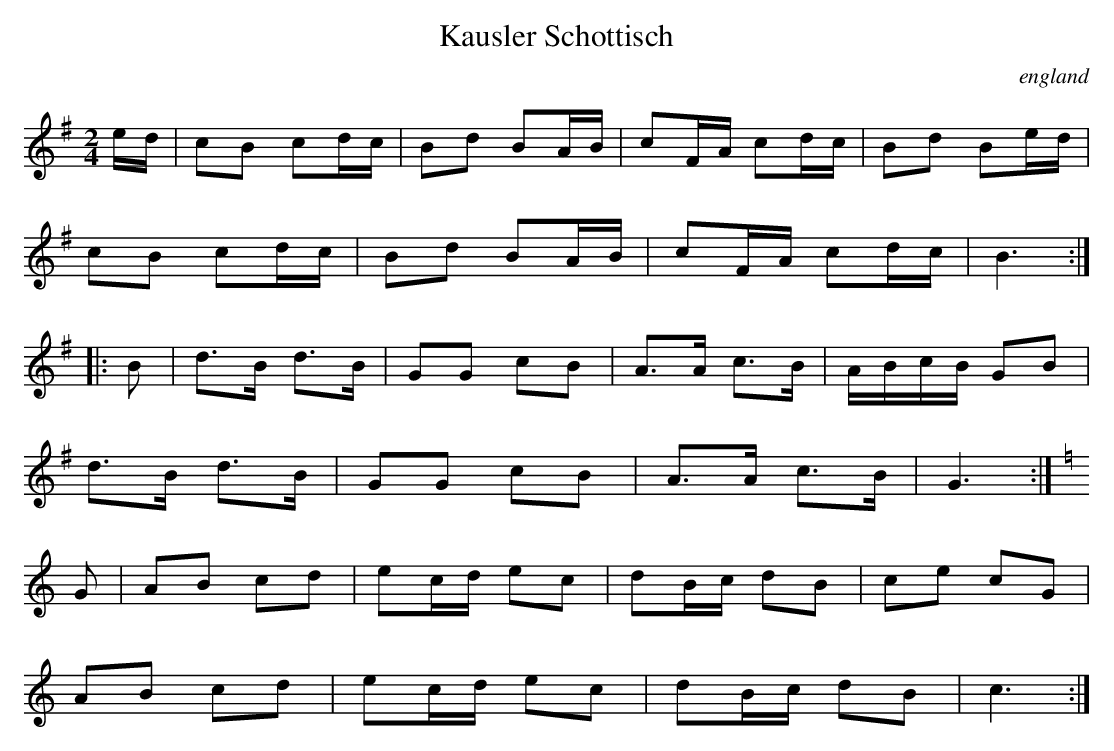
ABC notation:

X:1
T:Kausler Schottisch
O:england
M:2/4
L:1/16
K:G
ed|c2B2 c2dc|B2d2 B2AB|c2FA c2dc|B2d2 B2ed|
c2B2 c2dc|B2d2 B2AB|c2FA c2dc|B6:|
|:B2|d3B d3B|G2G2 c2B2|A3A c3B|ABcB G2B2|
d3B d3B|G2G2 c2B2|A3A c3B|G6:|
K:C
G2|A2B2 c2d2|e2cd e2c2|d2Bc d2B2|c2e2 c2G2|
A2B2 c2d2|e2cd e2c2|d2Bc d2B2|c6:|
